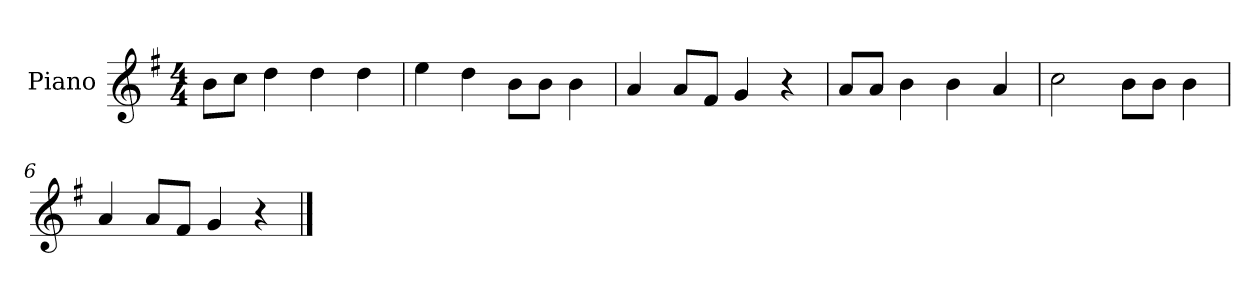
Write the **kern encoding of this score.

**kern
*part1
*staff1
*I"Piano
*I'P-no
*clefG2
*k[f#]
*M4/4
*MM90
=1
8b\L
8cc\J
4dd\
4dd\
4dd\
=2
4ee\
4dd\
8b\L
8b\J
4b\
=3
4a/
8a/L
8f#/J
4g/
4r
=4
8a/L
8a/J
4b\
4b\
4a/
=5
2cc\
8b\L
8b\J
4b\
=6
4a/
8a/L
8f#/J
4g/
4r
==
*-
